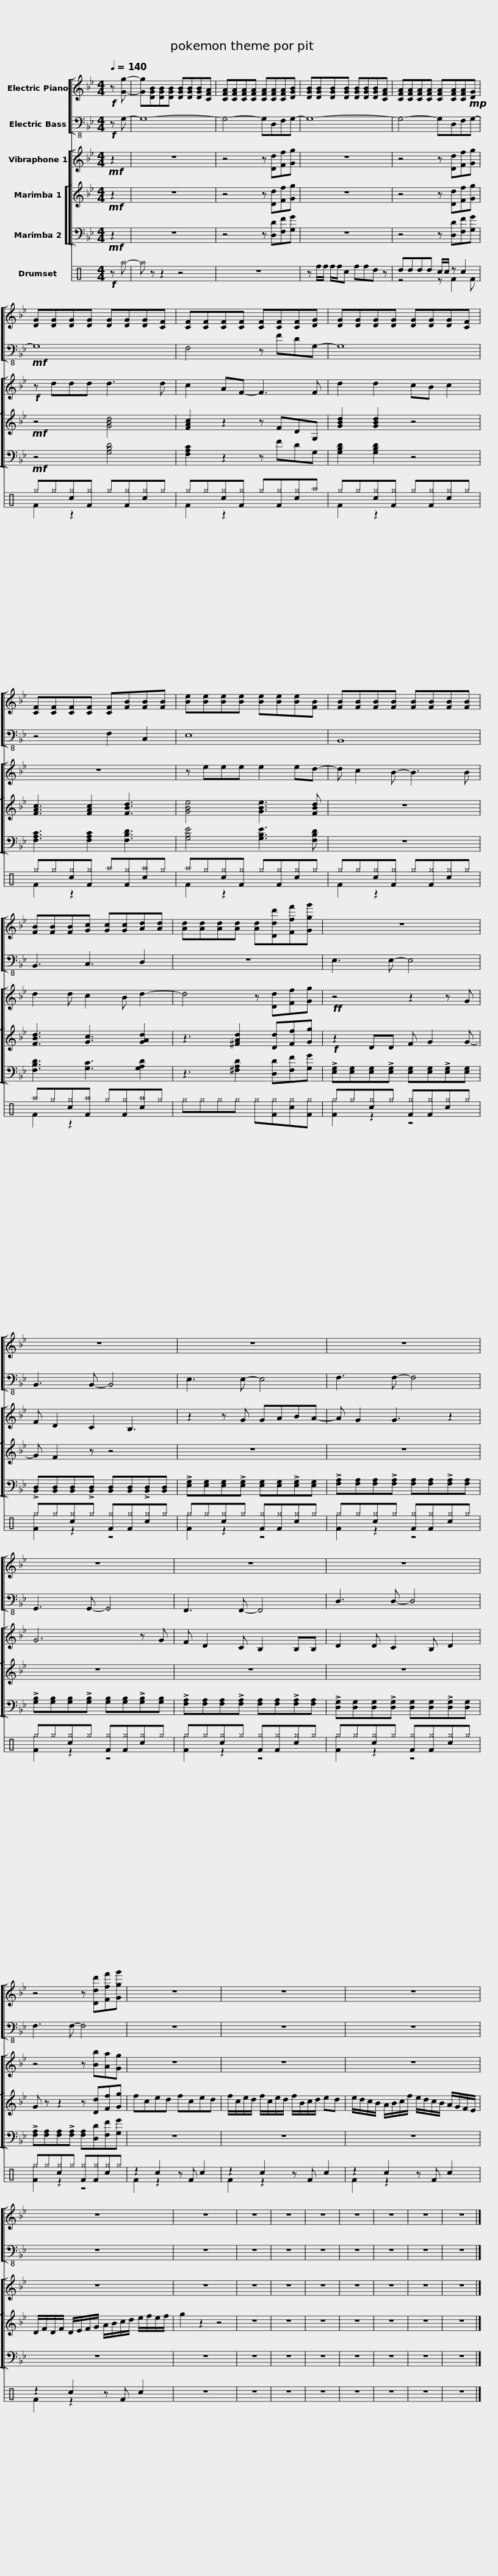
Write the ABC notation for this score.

X:1
%%score [ 1 2 ] [ 3 [ 4 5 ] ] ( 6 7 )
L:1/8
Q:1/4=140
M:4/4
I:linebreak $
K:Bb
V:1 treble
V:2 bass-8
V:3 treble
V:4 treble
V:5 bass
V:6 perc
K:none
V:7 perc
K:none
V:1
!f! z [Gg]- | [Gg][DGB][DGB][DGB] [DGB][DGB][DGB][CFA] | [CFA][CFA][CFA][CFA] [CFA][CFA][CFA][DGB] | [DGB][DGB][DGB][DGB] [DGB][DGB][DGB][CFA] | [CFA][CFA][CFA][CFA] [CFA][CFA][CFA]!mp![DG] |$ %5
 [DG][DG][DG][DG] [DG][DG][DG][CF] | [CF][CF][CF][CF] [CF][CF][CF][DG] | [DG][DG][DG][DG] [DG][DG][DG][CF] | [CF][CF][CF][CF] [CF][FB][FB][FB] | [Be][Be][Be][Be] [Be][Be][Be][FB] |$ %10
 [FB][FB][FB][FB] [FB][FB][FB][FB] | [FB][FB][FB][Gc] [Gc][Gc][Ad][Ad] | [Ad][Ad][Ad][Ad] [Ad][Ddd'][Fff'][Ggg'] | z8 | z8 |$ %15
 z8 | z8 | z8 | z8 | z8 |$ %20
 z4 z [Ddd'][Fff'][Ggg'] | z8 | z8 | z8 |$ z8 | %25
 z8 | z8 | z8 | z8 | z8 | %30
 z8 | z8 | z8 |] %33
V:2
!f! z G,- | G,8- | G,4- G,D,F,G,- | G,8- | G,4- G,D,F,G,- |$ %5
!mf! G,8 | F,4 z FDG,- | G,8 | z4 F,2 C,2 | E,8 |$ %10
 B,,8 | B,,3 C,3 D,2 | z8 | E,3 E,- E,4 | B,,3 B,,- B,,4 |$ %15
 E,3 E,- E,4 | F,3 F,- F,4 | G,,3 G,,- G,,4 | F,,3 F,,- F,,4 | D,3 D,- D,4 |$ %20
 F,3 F,- F,4 | z8 | z8 | z8 |$ z8 | %25
 z8 | z8 | z8 | z8 | z8 | %30
 z8 | z8 | z8 |] %33
V:3
!mf! z2 | z8 | z4 z [Dd][Ff][Gg] | z8 | z4 z [Dd][Ff][Gg] |$ %5
!f! z ddd d3 d | c2 AF- F3 F | d2 d2 cB c2 | z8 | z eee e2 ed- |$ %10
 d c2 B- B3 B | d2 d c2 B d2- | d4 z [Dd][Ff][Gg] |!ff! z4 z2 z G | F D2 C2 B,3 |$ %15
 z2 z G GABA- | A G2 G3 z2 | G6 z G | F D2 C B,2 B,B, | D2 D C2 B, D2 |$ %20
 z4 z [Bb][Aa][Gg] | z8 | z8 | z8 |$ z8 | %25
 z8 | z8 | z8 | z8 | z8 | %30
 z8 | z8 | z8 |] %33
V:4
!mf! z2 | z8 | z4 z [Dd][Ff][Gg] | z8 | z4 z [Dd][Ff][Gg] |$ %5
!mf! z4 [GBd]4 | [FAc]2 z2 z FDG, | [GBd]2 [GBd]2 z4 | [FAc]3 [FAc]2 [FBd]3 | [GBe]4 [GBe]3 [FBd] |$ %10
 z8 | [FBd]3 [Gc]3 [GAd]2 | z3 [^FAd]2 [Dd][Ff][Gg] |!f! z2 DD F G2 G- | G F2 z z4 |$ %15
 z8 | z8 | z8 | z8 | z8 |$ %20
 G z z2 z [Dd][Ff][Gg] | fced fced | f/c/e/d/ f/c/e/d/ f/B/c/d/ ed | e/d/c/B/ A/B/c/f/ e/d/c/B/ A/G/F/E/ |$ D/F/D/F/ D/E/F/G/ A/B/c/d/ e/f/e/f/ | %25
 g2 z2 z4 | z8 | z8 | z8 | z8 | %30
 z8 | z8 | z8 |] %33
V:5
!mf! z2 | z8 | z4 z [D,D][F,F][G,G] | z8 | z4 z [D,D][F,F][G,G] |$ %5
!mf! z4 [G,B,D]4 | [F,A,C]2 z2 z FDG, | [G,B,D]2 [G,B,D]2 z4 | [F,A,C]3 [F,A,C]2 [F,B,D]3 | [G,B,E]4 [G,B,E]3 [F,B,D] |$ %10
 z8 | [F,B,D]3 [G,C]3 [G,A,D]2 | z3 [^F,A,D]2 [D,D][F,F][G,G] | !>![E,G,][E,G,][E,G,]!>![E,G,] [E,G,][E,G,]!>![E,G,][E,G,] | !>![B,,D,][B,,D,][B,,D,]!>![B,,D,] [B,,D,][B,,D,]!>![B,,D,][B,,D,] |$ %15
 !>![E,G,][E,G,][E,G,]!>![E,G,] [E,G,][E,G,]!>![E,G,][E,G,] | !>![F,A,][F,A,][F,A,]!>![F,A,] [F,A,][F,A,]!>![F,A,][F,A,] | !>![G,B,][G,B,][G,B,]!>![G,B,] [G,B,][G,B,]!>![G,B,][G,B,] | !>![F,A,][F,A,][F,A,]!>![F,A,] [F,A,][F,A,]!>![F,A,][F,A,] | !>![D,G,][D,G,][D,G,]!>![D,G,] [D,G,][D,G,]!>![D,G,][D,G,] |$ %20
 !>![F,A,][F,A,][F,A,]!>![F,A,] [F,A,][D,D][F,F][G,G] | z8 | z8 | z8 |$ z8 | %25
 z8 | z8 | z8 | z8 | z8 | %30
 z8 | z8 | z8 |] %33
V:6
[K:C]!f! z ^a- | ^a z z2 z4 | z8 | z f/f/ f/f/c ffd z | dddd c/c/ z c2 |$ %5
 ^g^g[c^g][F^g] ^g[F^g][c^g]^g | ^g^g[c^g][F^g] ^g[F^g][c^g]^a | ^g^g[c^g][F^g] ^g[F^g][c^g]^g | ^g^g[c^g][F^g] ^a[F^g][c^a]^g | ^a^g[c^g][F^g] ^g[F^g][c^g]^g |$ %10
 ^g^g[c^g][F^g] ^g[F^g][c^g]^g | ^a^g[c^g][F^a] ^g[F^g][c^a]^g | ^g^g^g^g ^g[F^g][c^g][F^g] | ^g^g[c^g]^g [F^g][F^g][c^g]^g | ^g^g[c^g]^g [F^g][F^g][c^g]^g |$ %15
 ^g^g[c^g]^g [F^g][F^g][c^g]^g | ^g^g[c^g]^g [F^g][F^g][c^g]^g | ^g^g[c^g]^g [F^g][F^g][c^g]^g | ^g^g[c^g]^g [F^g][F^g][c^g]^g | ^g^g[c^g]^g [F^g][F^g][c^g]^g |$ %20
 ^g^g[c^g]^g [F^g][F^g][c^g]^g | z2 c2 z F c2 | z2 c2 z F c2 | z2 c2 z F c2 |$ z2 c2 z F c2 | %25
 z8 | z8 | z8 | z8 | z8 | %30
 z8 | z8 | z8 |] %33
V:7
[K:C] x2 | x8 | x8 | x8 | z4 z F2 F |$ %5
 F2 z2 x4 | F2 z2 x4 | F2 z2 x4 | F2 z2 x4 | F2 z2 x4 |$ %10
 F2 z2 x4 | F2 z2 x4 | x8 | [F^g]2 z2 z4 | [F^g]2 z2 z4 |$ %15
 [F^g]2 z2 z4 | [F^g]2 z2 z4 | [F^g]2 z2 z4 | [F^g]2 z2 z4 | [F^g]2 z2 z4 |$ %20
 [F^g]2 z2 z4 | F2 z2 x4 | F2 z2 x4 | F2 z2 x4 |$ F2 z2 x4 | %25
 x8 | x8 | x8 | x8 | x8 | %30
 x8 | x8 | x8 |] %33
